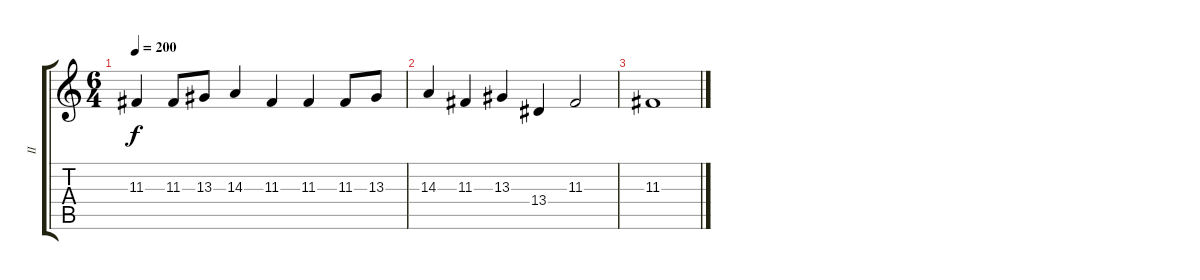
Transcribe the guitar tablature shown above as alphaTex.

\track ("II" "II") {instrument recorder}
\staff {score tabs}
\tuning (E4 B3 G3 D3 A2 E2) {hide}
\ts (6 4)
\tempo 200
\clef g2
\ks c
11.3.4{dy f} 11.3.8 13.3.8 14.3.4 11.3.4 11.3.4 11.3.8 13.3.8 |
14.3.4 11.3.4 13.3.4 13.4.4 11.3.2 |
11.3.1
